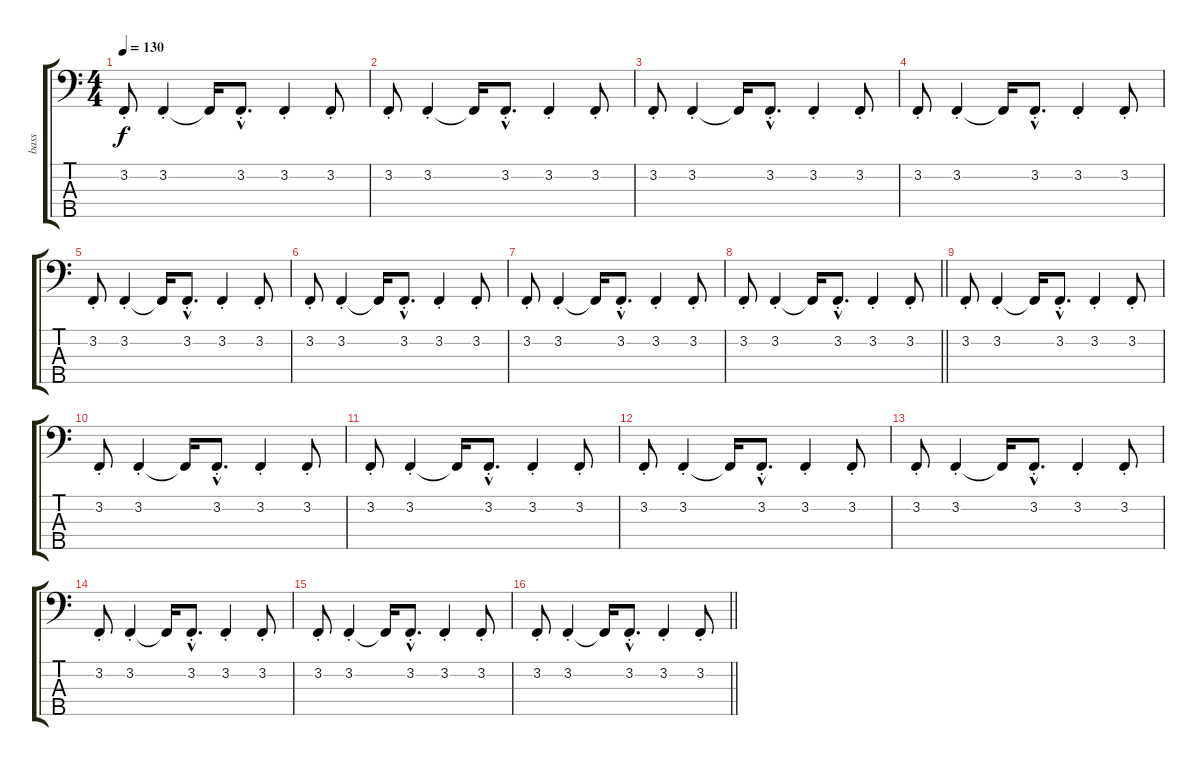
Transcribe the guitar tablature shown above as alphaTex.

\track ("bass" "bass") {instrument lead1square}
\staff {score tabs}
\tuning (G2 D2 A1 E1 B0) {hide}
\ts (4 4)
\tempo 130
\clef f4
\ks c
3.2{st}.8{dy f} 3.2{st}.4 3.2{t}.16 3.2{hac st}.8{d} 3.2{st}.4 3.2{st}.8 |
3.2{st}.8 3.2{st}.4 3.2{t}.16 3.2{hac st}.8{d} 3.2{st}.4 3.2{st}.8 |
3.2{st}.8 3.2{st}.4 3.2{t}.16 3.2{hac st}.8{d} 3.2{st}.4 3.2{st}.8 |
3.2{st}.8 3.2{st}.4 3.2{t}.16 3.2{hac st}.8{d} 3.2{st}.4 3.2{st}.8 |
3.2{st}.8 3.2{st}.4 3.2{t}.16 3.2{hac st}.8{d} 3.2{st}.4 3.2{st}.8 |
3.2{st}.8 3.2{st}.4 3.2{t}.16 3.2{hac st}.8{d} 3.2{st}.4 3.2{st}.8 |
3.2{st}.8 3.2{st}.4 3.2{t}.16 3.2{hac st}.8{d} 3.2{st}.4 3.2{st}.8 |
\barLineRight lightlight
3.2{st}.8 3.2{st}.4 3.2{t}.16 3.2{hac st}.8{d} 3.2{st}.4 3.2{st}.8 |
3.2{st}.8 3.2{st}.4 3.2{t}.16 3.2{hac st}.8{d} 3.2{st}.4 3.2{st}.8 |
3.2{st}.8 3.2{st}.4 3.2{t}.16 3.2{hac st}.8{d} 3.2{st}.4 3.2{st}.8 |
3.2{st}.8 3.2{st}.4 3.2{t}.16 3.2{hac st}.8{d} 3.2{st}.4 3.2{st}.8 |
3.2{st}.8 3.2{st}.4 3.2{t}.16 3.2{hac st}.8{d} 3.2{st}.4 3.2{st}.8 |
3.2{st}.8 3.2{st}.4 3.2{t}.16 3.2{hac st}.8{d} 3.2{st}.4 3.2{st}.8 |
3.2{st}.8 3.2{st}.4 3.2{t}.16 3.2{hac st}.8{d} 3.2{st}.4 3.2{st}.8 |
3.2{st}.8 3.2{st}.4 3.2{t}.16 3.2{hac st}.8{d} 3.2{st}.4 3.2{st}.8 |
\barLineRight lightlight
3.2{st}.8 3.2{st}.4 3.2{t}.16 3.2{hac st}.8{d} 3.2{st}.4 3.2{st}.8
